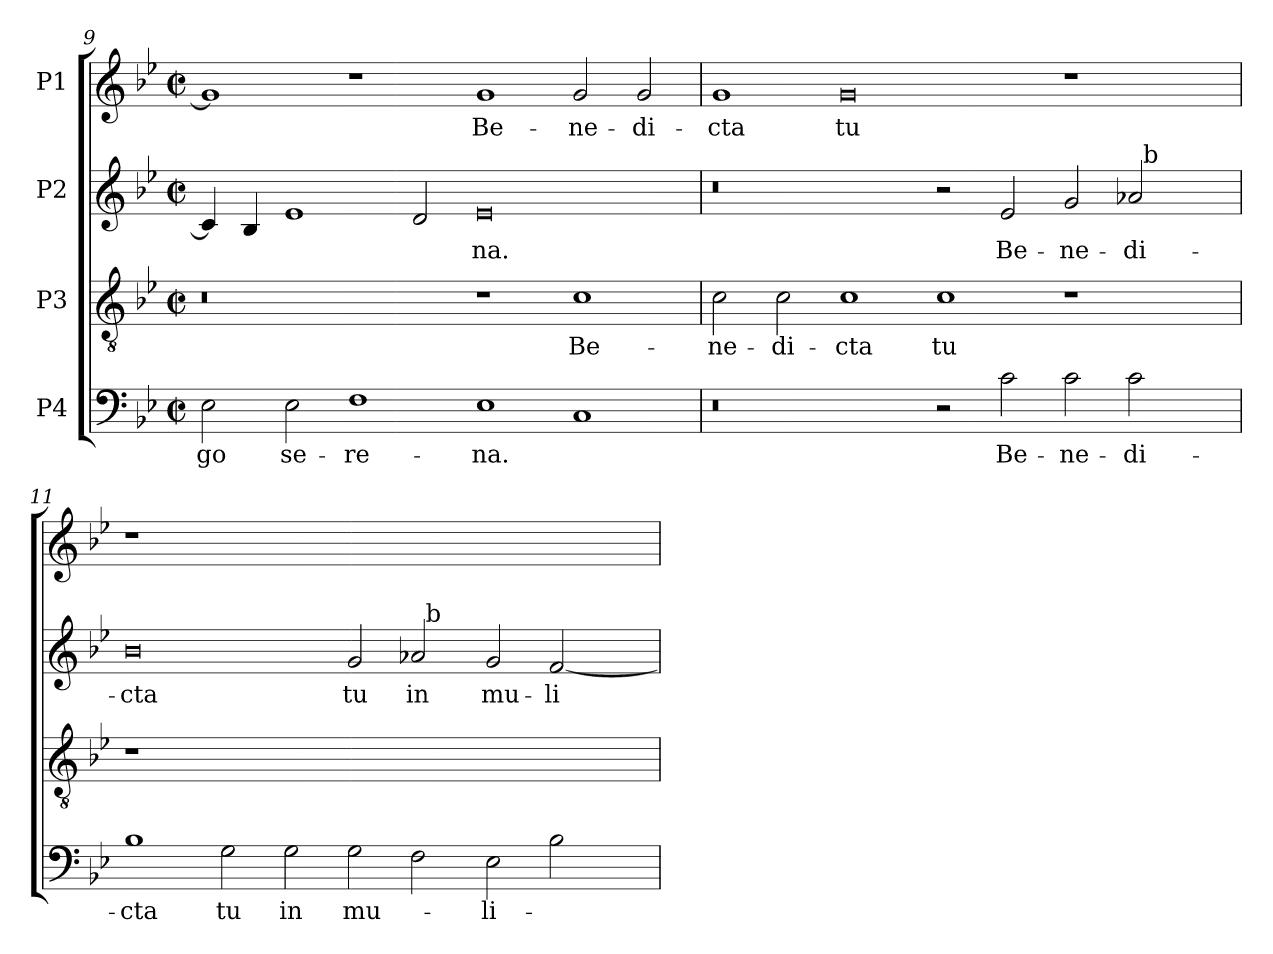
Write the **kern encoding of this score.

**kern	**text	**kern	**text	**kern	**text	**kern	**text
*part4	*part4	*part3	*part3	*part2	*part2	*part1	*part1
*staff4	*staff4	*staff3	*staff3	*staff2	*staff2	*staff1	*staff1
*I"P4	*	*I"P3	*	*I"P2	*	*I"P1	*
*clefF4	*	*clefGv2	*	*clefG2	*	*clefG2	*
*	*	*ITrd7c12	*	*	*	*	*
*k[b-e-]	*	*k[b-e-]	*	*k[b-e-]	*	*k[b-e-]	*
*B-:	*	*B-:	*	*B-:	*	*B-:	*
*M2/2	*	*M2/2	*	*M2/2	*	*M2/2	*
*met(c|)	*	*met(c|)	*	*met(c|)	*	*met(c|)	*
=9	=9	=9	=9	=9	=9	=9	=9
!	!LO:LY:b:color=#000000	!	!	!	!	!	!
2E-i\	-go	0r	.	4ci/]	.	1gi]	.
.	.	.	.	4B-i/	.	.	.
!	!LO:LY:b:color=#000000	!	!	!	!	!	!
2E-i\	se-	.	.	1e-i	.	.	.
!	!LO:LY:b:color=#000000	!	!	!	!	!	!
1Fi	-re-	.	.	.	.	1r	.
.	.	.	.	2di/	.	.	.
!	!LO:LY:b:color=#000000	!	!	!	!	!	!
!	!	!	!	!	!LO:LY:b:color=#000000	!	!
!	!	!	!	!	!	!	!LO:LY:b:color=#000000
1E-i	-na.	1r	.	0e-i	-na.	1gi	Be-
!	!	!	!LO:LY:b:color=#000000	!	!	!	!
!	!	!	!	!	!	!	!LO:LY:b:color=#000000
1Ci	.	1Ci	Be-	.	.	2gi/	-ne-
!	!	!	!	!	!	!	!LO:LY:b:color=#000000
.	.	.	.	.	.	2gi/	-di-
=10	=10	=10	=10	=10	=10	=10	=10
!	!	!	!LO:LY:b:color=#000000	!	!	!	!
!	!	!	!	!	!	!	!LO:LY:b:color=#000000
*	*	*	*	*^	*	*	*
0r	.	2Ci\	-ne-	0r	1ryy	.	1gi	-cta
!	!	!	!LO:LY:b:color=#000000	!	!	!	!	!
.	.	2Ci\	-di-	.	.	.	.	.
!	!	!	!LO:LY:b:color=#000000	!	!	!	!	!
!	!	!	!	!	!	!	!	!LO:LY:b:color=#000000
.	.	1Ci	-cta	.	1ryy	.	0gi	tu
!	!	!	!LO:LY:b:color=#000000	!	!	!	!	!
2r	.	1Ci	tu	2r	1ryy	.	.	.
!	!LO:LY:b:color=#000000	!	!	!	!	!	!	!
!	!	!	!	!	!	!LO:LY:b:color=#000000	!	!
2ci\	Be-	.	.	2e-i/	.	Be-	.	.
!	!LO:LY:b:color=#000000	!	!	!	!	!	!	!
!	!	!	!	!	!	!LO:LY:b:color=#000000	!	!
2ci\	-ne-	1r	.	2gi/	2ryy	-ne-	1r	.
!	!LO:LY:b:color=#000000	!	!	!	!	!	!	!
!	!	!	!	!	!	!LO:LY:b:color=#000000	!	!
2ci\	-di-	.	.	2a-i/	32ryy	-di-	.	.
.	.	.	.	.	256ryy	.	.	.
!	!	!	!	!	!LO:TX:a:t=b	!	!	!
.	.	.	.	.	4ryy	.	.	.
.	.	.	.	.	8ryy	.	.	.
.	.	.	.	.	16ryy	.	.	.
.	.	.	.	.	64..ryy	.	.	.
!!LO:PB:g=z
=11	=11	=11	=11	=11	=11	=11	=11	=11
!	!LO:LY:b:color=#000000	!LO:N:vis=1	!	!	!	!	!	!
!	!	!	!	!	!	!LO:LY:b:color=#000000	!LO:N:vis=1	!
1B-i	-cta	1r	.	0b-i	1ryy	-cta	1r	.
!	!LO:LY:b:color=#000000	!	!	!	!	!	!	!
2Gi\	tu	0.ryy	.	.	1ryy	.	0.ryy	.
!	!LO:LY:b:color=#000000	!	!	!	!	!	!	!
2Gi\	in	.	.	.	.	.	.	.
!	!LO:LY:b:color=#000000	!	!	!	!	!	!	!
!	!	!	!	!	!	!LO:LY:b:color=#000000	!	!
2Gi\	mu-	.	.	2gi/	2ryy	tu	.	.
!	!	!	!	!	!	!LO:LY:b:color=#000000	!	!
2Fi\	.	.	.	2a-i/	32ryy	in	.	.
.	.	.	.	.	256ryy	.	.	.
!	!	!	!	!	!LO:TX:a:t=b	!	!	!
.	.	.	.	.	1ryy	.	.	.
!	!LO:LY:b:color=#000000	!	!	!	!	!	!	!
!	!	!	!	!	!	!LO:LY:b:color=#000000	!	!
2E-i\	-li-	.	.	2gi/	.	mu-	.	.
!	!	!	!	!	!	!LO:LY:b:color=#000000	!	!
2B-i\	.	.	.	[<2fi/	.	-li-	.	.
.	.	.	.	.	4ryy	.	.	.
.	.	.	.	.	8ryy	.	.	.
.	.	.	.	.	16ryy	.	.	.
.	.	.	.	.	64..ryy	.	.	.
*	*	*	*	*v	*v	*	*	*
=	=	=	=	=	=	=	=
*-	*-	*-	*-	*-	*-	*-	*-
